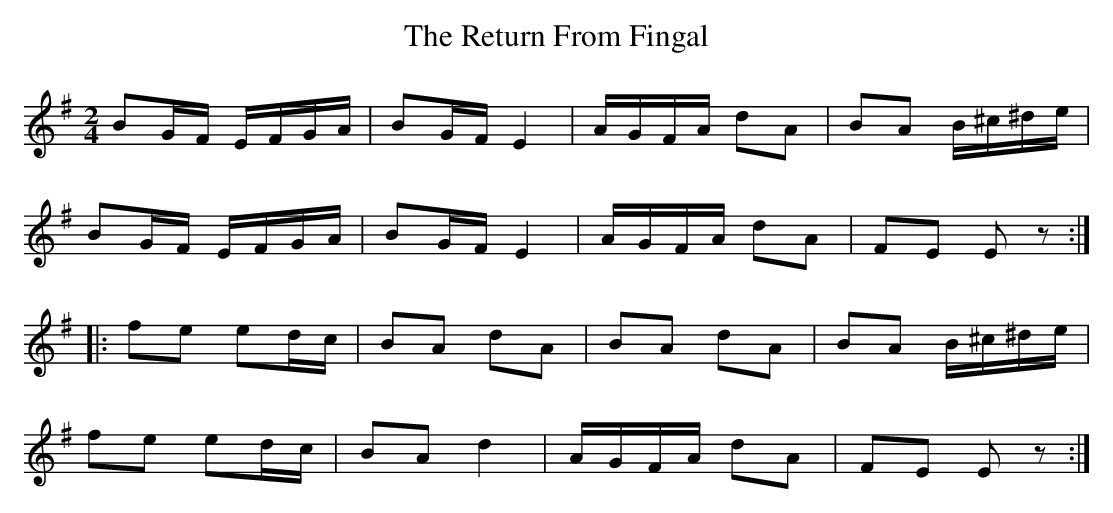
X:1
T: The Return From Fingal
M: 2/4
L: 1/16
K: Em
   B2GF EFGA | B2GF E4   | AGFA d2A2 | B2A2 B^c^de  |
   B2GF EFGA | B2GF E4   | AGFA d2A2 | F2E2 E2 z2  :|
|: f2e2 e2dc | B2A2 d2A2 | B2A2 d2A2 | B2A2 B^c^de  |
   f2e2 e2dc | B2A2 d4   | AGFA d2A2 | F2E2 E2 z2  :|
